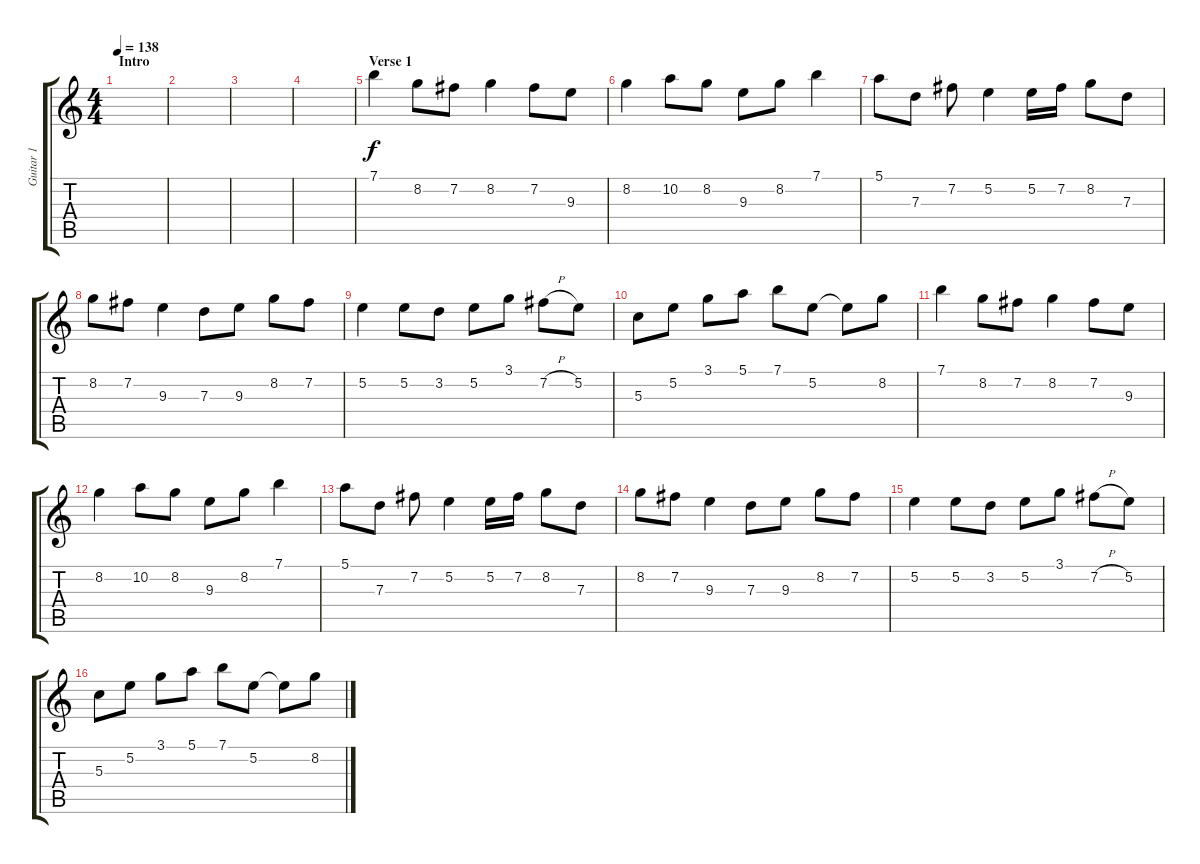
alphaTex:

\track ("Guitar 1" "Guitar 1") {instrument acousticguitarnylon}
\staff {score tabs}
\tuning (E4 B3 G3 D3 A2 E2) {hide}
\ts (4 4)
\section ("" "Intro")
\tempo 138
\clef g2
\ks c
|
|
|
|
\section ("" "Verse 1")
7.1.4 8.2.8 7.2.8 8.2.4 7.2.8 9.3.8 |
8.2.4 10.2.8 8.2.8 9.3.8 8.2.8 7.1.4 |
5.1.8 7.3.8 7.2.8 5.2.4 5.2.16 7.2.16 8.2.8 7.3.8 |
8.2.8 7.2.8 9.3.4 7.3.8 9.3.8 8.2.8 7.2.8 |
5.2.4 5.2.8 3.2.8 5.2.8 3.1.8 7.2{h}.8 5.2.8 |
5.3.8 5.2.8 3.1.8 5.1.8 7.1.8 5.2.8 5.2{t}.8 8.2.8 |
7.1.4 8.2.8 7.2.8 8.2.4 7.2.8 9.3.8 |
8.2.4 10.2.8 8.2.8 9.3.8 8.2.8 7.1.4 |
5.1.8 7.3.8 7.2.8 5.2.4 5.2.16 7.2.16 8.2.8 7.3.8 |
8.2.8 7.2.8 9.3.4 7.3.8 9.3.8 8.2.8 7.2.8 |
5.2.4 5.2.8 3.2.8 5.2.8 3.1.8 7.2{h}.8 5.2.8 |
5.3.8 5.2.8 3.1.8 5.1.8 7.1.8 5.2.8 5.2{t}.8 8.2.8
